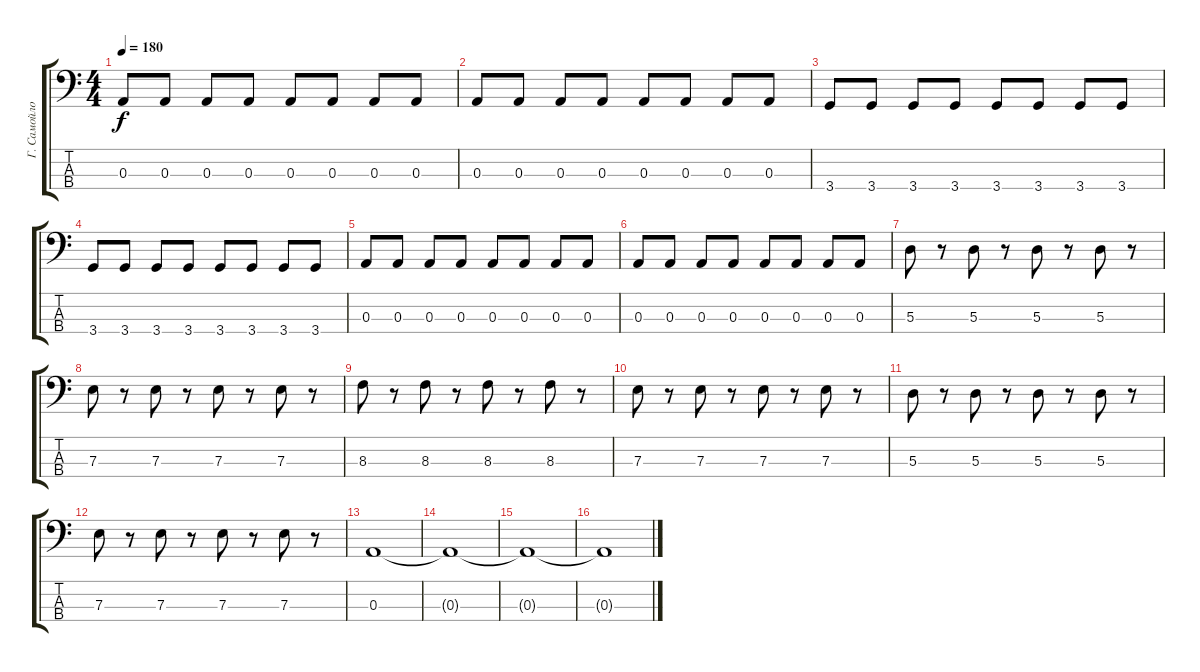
\track ("Г. Самойлов" "Г. Самойло") {instrument electricbassfinger}
\staff {score tabs}
\tuning (G2 D2 A1 E1) {hide}
\ts (4 4)
\tempo 180
\clef f4
\ks c
0.3.8{dy f} 0.3.8 0.3.8 0.3.8 0.3.8 0.3.8 0.3.8 0.3.8 |
0.3.8 0.3.8 0.3.8 0.3.8 0.3.8 0.3.8 0.3.8 0.3.8 |
3.4.8 3.4.8 3.4.8 3.4.8 3.4.8 3.4.8 3.4.8 3.4.8 |
3.4.8 3.4.8 3.4.8 3.4.8 3.4.8 3.4.8 3.4.8 3.4.8 |
0.3.8 0.3.8 0.3.8 0.3.8 0.3.8 0.3.8 0.3.8 0.3.8 |
0.3.8 0.3.8 0.3.8 0.3.8 0.3.8 0.3.8 0.3.8 0.3.8 |
5.3.8 r.8 5.3.8 r.8 5.3.8 r.8 5.3.8 r.8 |
7.3.8 r.8 7.3.8 r.8 7.3.8 r.8 7.3.8 r.8 |
8.3.8 r.8 8.3.8 r.8 8.3.8 r.8 8.3.8 r.8 |
7.3.8 r.8 7.3.8 r.8 7.3.8 r.8 7.3.8 r.8 |
5.3.8 r.8 5.3.8 r.8 5.3.8 r.8 5.3.8 r.8 |
7.3.8 r.8 7.3.8 r.8 7.3.8 r.8 7.3.8 r.8 |
0.3.1 |
0.3{t}.1 |
0.3{t}.1 |
0.3{t}.1
